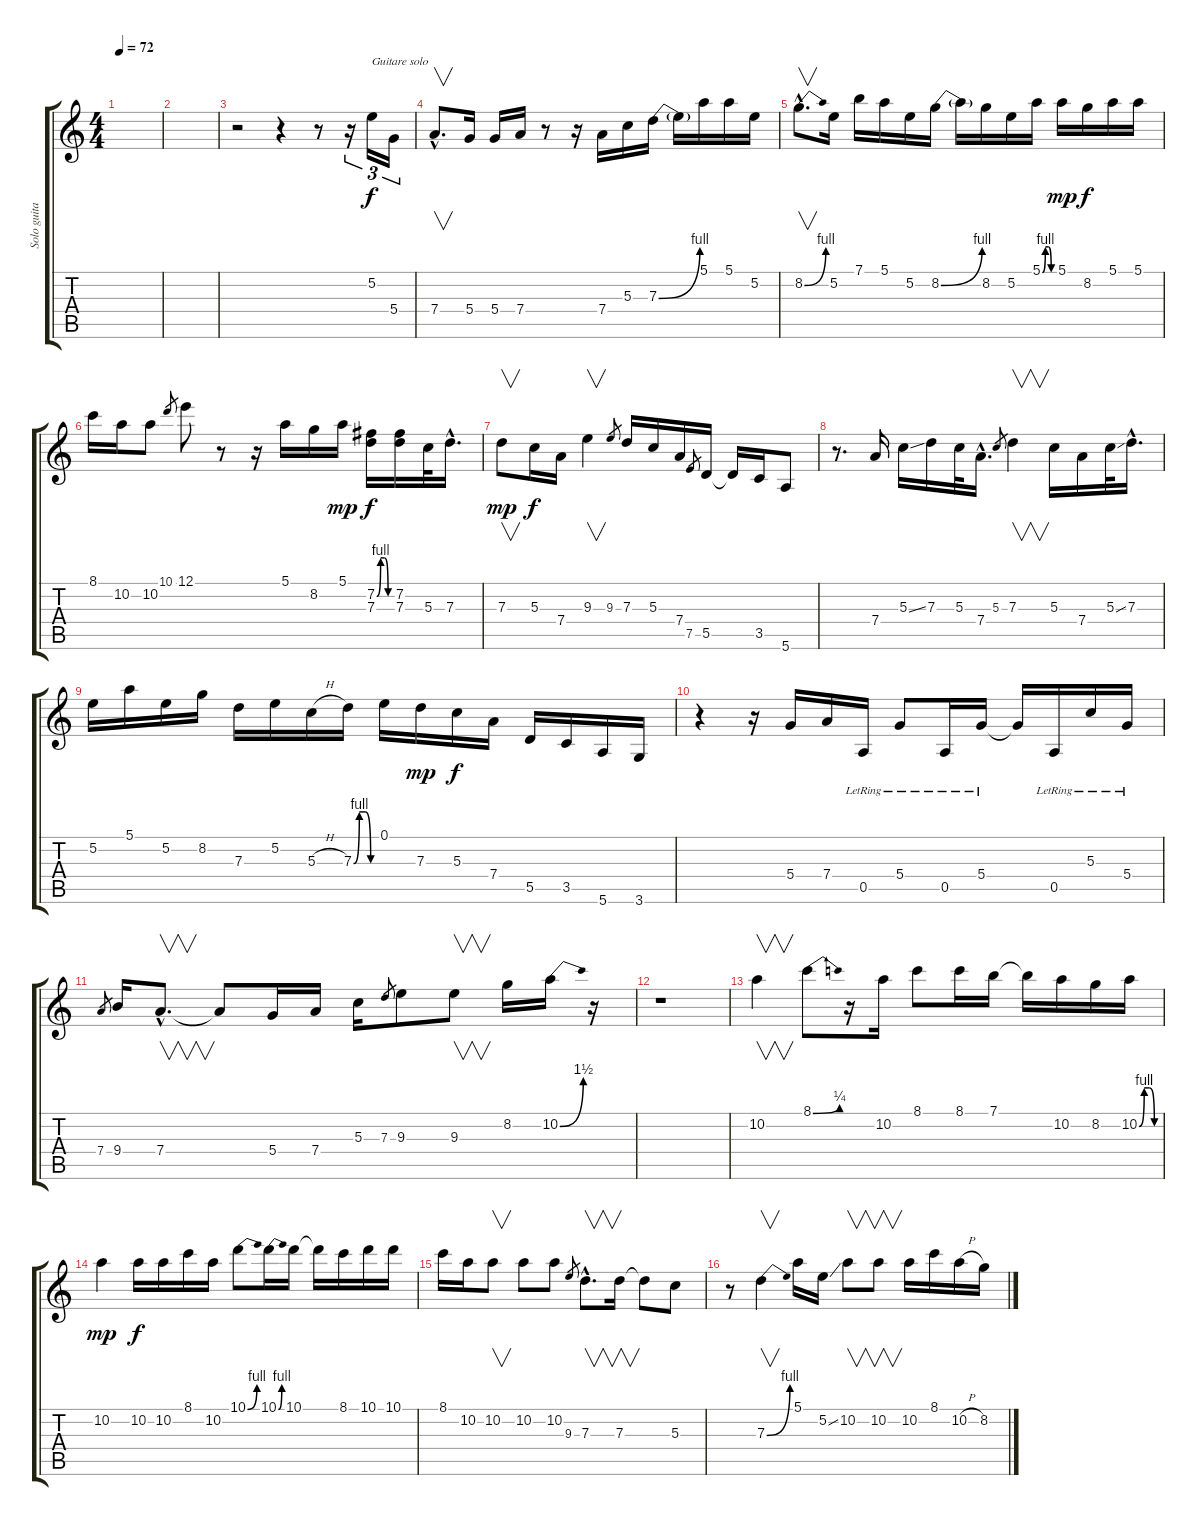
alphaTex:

\track ("Solo guitare" "Solo guita") {instrument distortionguitar}
\staff {score tabs}
\tuning (E4 B3 G3 D3 A2 E2) {hide}
\ts (4 4)
\tempo 72
\clef g2
\ks c
|
|
r.2 r.4 r.8 r.16{tu (3 2)} 5.2.16{tu (3 2) txt "Guitare solo"} 5.4.16{tu (3 2)} |
7.4{hac}.8{v d} 5.4.16 5.4.16 7.4.16 r.8 r.16 7.4.16 5.3.16 7.3{be (bend 0 0 60 4)}.16 7.3{t}.16 5.1.16 5.1.16 5.2.16 |
8.2{be (bend 0 0 60 4) hac}.8{v d} 5.2.16 7.1.16 5.1.16 5.2.16 8.2{be (bend 0 0 60 4)}.16 8.2{t}.16 8.2.16 5.2.16 5.1{be (custom 0 0 15 4 30 4 45 0 60 0)}.16 5.1.16{dy mp} 8.2.16{dy f} 5.1.16 5.1.16 |
8.1.16 10.2.16 10.2.8 10.1.8{gr} 12.1.8 r.8 r.16 5.1.16 8.2.16 5.1.16{dy mp} (7.2{be (custom 0 0 15 4 30 4 45 0 60 0)} 7.3).16{dy f} (7.2 7.3).16 5.3.32 7.3{hac}.16{d} |
7.3.8{v dy mp} 5.3.16{dy f} 7.4.16 9.3.4{v} 9.3.8{gr} 7.3.16 5.3.16 7.4.16 7.5.8{gr} 5.5.16 5.5{t}.16 3.5.16 5.6.8 |
r.8{d} 7.4.16 5.3{ss}.16 7.3.16 5.3.32 7.4{hac}.16{d} 5.3.8{gr} 7.3.4{v} 5.3.16 7.4.16 5.3{ss}.32 7.3{hac}.16{d} |
5.2.16 5.1.16 5.2.16 8.2.16 7.3.16 5.2.16 5.3{h}.16 7.3{be (custom 0 0 15 4 30 4 45 0 60 0)}.16 0.1.16 7.3.16{dy mp} 5.3.16{dy f} 7.4.16 5.5.16 3.5.16 5.6.16 3.6.16 |
r.4 r.16 5.4.16 7.4.16 0.5{lr}.16 5.4{lr}.8 0.5{lr}.16 5.4{lr}.16 5.4{t}.16 0.5{lr}.16 5.3{lr}.16 5.4{lr}.16 |
7.4.8{gr} 9.4.16 7.4{hac}.8{v d} 7.4{t}.8 5.4.16 7.4.16 5.3.16 7.3.8{gr} 9.3.8 9.3.8{v} 8.2.16 10.2{be (bend 0 0 60 6)}.16 r.16 |
r.1 |
10.2.4{v} 8.1{be (bend 0 0 60 1)}.8 r.16 10.2.16 8.1.8 8.1.16 7.1.16 7.1{t}.16 10.2.16 8.2.16 10.2{be (custom 0 0 15 4 30 4 45 0 60 0)}.16 |
10.2.4{dy mp} 10.2.16{dy f} 10.2.16 8.1.16 10.2.16 10.1{be (bend 0 0 60 4)}.8 10.1{be (bend 0 0 60 4)}.16 10.1.16 10.1{t}.16 8.1.16 10.1.16 10.1.16 |
8.1.16 10.2.16 10.2.8{v} 10.2.8 10.2.8 9.3.8{gr} 7.3{hac}.8{v d} 7.3.16{v} 7.3{t}.8 5.3.8 |
r.8 7.3{be (bend 0 0 60 4)}.4{v} 5.1.16 5.2{ss}.16 10.2.8{v} 10.2.8{v} 10.2.16 8.1.16 10.2{h}.16 8.2.16
